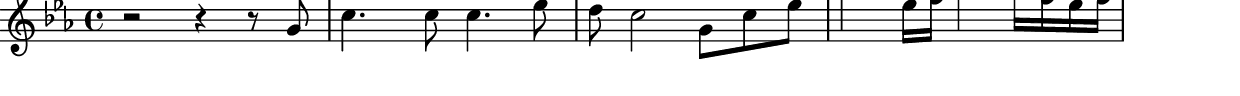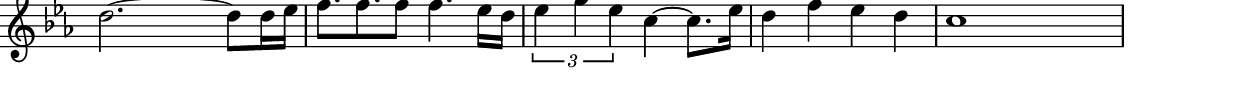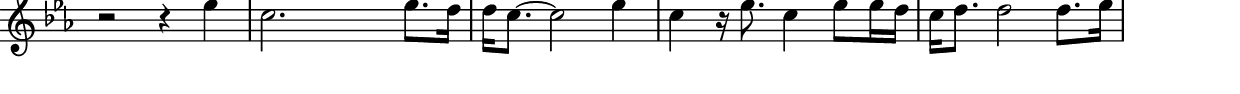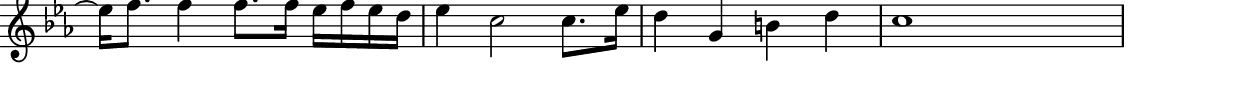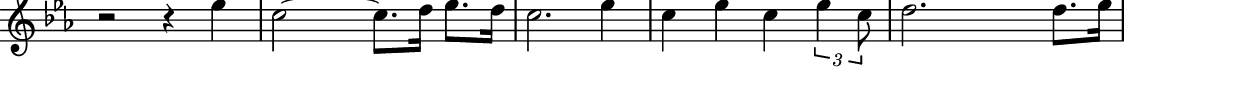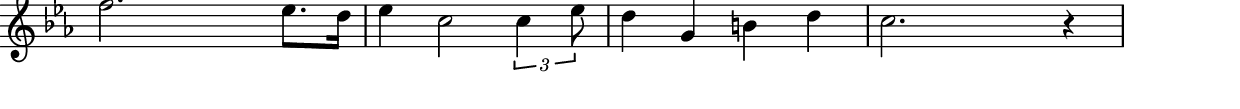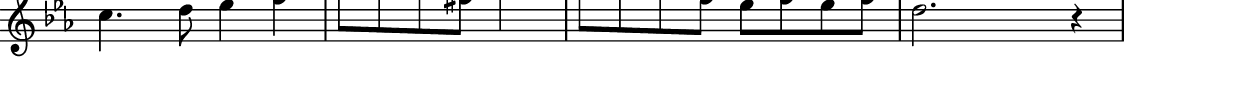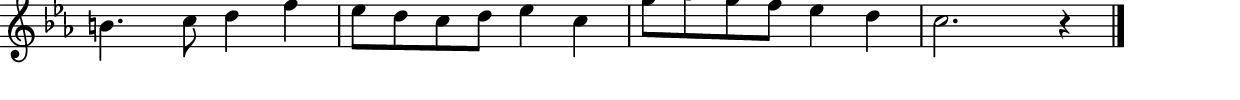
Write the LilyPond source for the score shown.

% MusicXML to Lilypond converter by Kovi

% Analyzing...
% 1 parts
% 1 Staff
% forceBassClefActive = 
melody = {
% 150 notes in the part
% 1 voices

\new Staff
\new Voice {
% 150 notes
% 35 mesaures

% Measure 1
\clef "treble"
\key ees \major
\time 4/4 
r2 r4 r8 g'8 
% Measure 2
c''4. c''8 c''4. ees''8 
% Measure 3
d''8 c''2 g'8 c''8 ees''8 
% Measure 4
g''4. ees''16 f''16 g''4~ g''16 f''16 ees''16 f''16 
% Measure 5
d''2.~ d''8 d''16 ees''16 
% Measure 6
f''8. f''8. f''8 f''4. ees''16 d''16 
% Measure 7
\times 2/3 { ees''4 g''4 ees''4  } c''4~ c''8. ees''16 
% Measure 8
d''4 f''4 ees''4 d''4 
% Measure 9
c''1 
% Measure 10
\break
r2 r4 ees''4 
% Measure 11
c''2. ees''8. d''16 
% Measure 12
d''16 c''8.~ c''2 ees''4 
% Measure 13
c''4 r16 ees''8. c''4 ees''8 ees''16 d''16 
% Measure 14
c''16 d''8.~ d''2 d''8. ees''16~ 
% Measure 15
ees''16 f''8.~ f''4~ f''8. f''16 ees''16 f''16 ees''16 d''16 
% Measure 16
ees''4 c''2 c''8. ees''16 
% Measure 17
d''4 g'4 b'4 d''4 
% Measure 18
c''1 
% Measure 19
\break
r2 r4 ees''4 
% Measure 20
c''2~ c''8. d''16 ees''8. d''16 
% Measure 21
c''2. ees''4 
% Measure 22
c''4 ees''4 c''4 \times 2/3 { ees''4 c''8  } 
% Measure 23
d''2. d''8. ees''16 
% Measure 24
f''2. ees''8. d''16 
% Measure 25
ees''4 c''2 \times 2/3 { c''4 ees''8  } 
% Measure 26
d''4 g'4 b'4 d''4 
% Measure 27
c''2. r4 
% Measure 28
\break
c''4. d''8 ees''4 f''4 
% Measure 29
g''8 aes''8 g''8 fis''8 g''2 
% Measure 30
g''8 aes''8 g''8 f''8 ees''8 f''8 ees''8 f''8 
% Measure 31
d''2. r4 
% Measure 32
b'4. c''8 d''4 f''4 
% Measure 33
ees''8 d''8 c''8 d''8 ees''4 c''4 
% Measure 34
g''8 aes''8 g''8 f''8 ees''4 d''4 
% Measure 35
c''2. r4 \bar "|." 
} % voice
} % melody


harmonies = \chordmode {
% 24 chords
\germanChords
s4 s4 s4 s8 c4:m s4 s4 s4 s4 s4 s4 s4 s4 s4 s4 s4 s8 g4 s4 s4 s4 f4:7 s4 s4 s4 c4:m s4 s4 s4 g4 s4 s4 s4 c4:m s4 s4 s4 s4 s4 s4 s4 c4:m s4 s4 s4 s4 s4 s4 s4 s4 s4 s4 s4 g4 s4 s4 s4 f4:7 s4 s4 s4 c4:m s4 s4 s4 g4 s4 s4 s4 c4:m s4 s4 s4 s4 s4 s4 s4 c4:m s4 s4 s4 s4 s4 s4 s4 s4 s4 s4 s4 g4 s4 s4 s4 f4:7 s4 s4 s4 c4:m s4 s4 s4 g4 s4 s4 s4 c4:m s4 s4 s4 c4:m s4 s4 s4 s4 s4 s4 s4 s4 s4 s4 s4 g4 s4 s4 s4 d4:7 s4 s4 s4 c4:m s4 s4 s4 g4 s4 s4 s4 c4:m
}

\include "../../definitions.ly"
